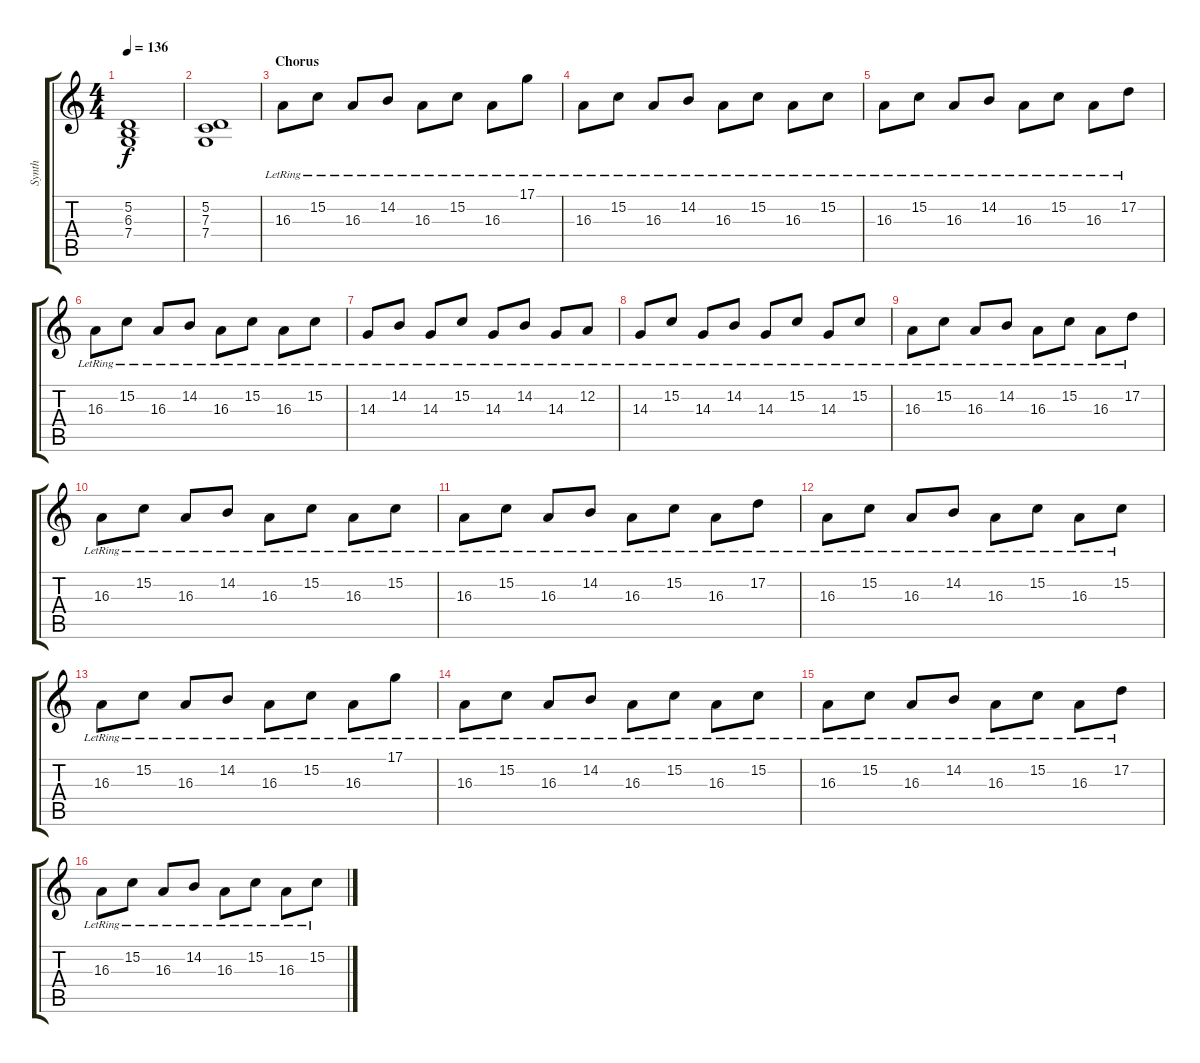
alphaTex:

\track ("Synth" "Synth") {instrument stringensemble2}
\staff {score tabs}
\tuning (D4 A3 F3 C3 G2 D2) {hide}
\ts (4 4)
\tempo 136
\clef g2
\ks c
(5.2 6.3 7.4).1{dy f} |
(5.2 7.3 7.4).1 |
\section ("" "Chorus")
16.3{lr}.8{volume 13 instrument acousticgrandpiano} 15.2{lr}.8 16.3{lr}.8 14.2{lr}.8 16.3{lr}.8 15.2{lr}.8 16.3{lr}.8 17.1{lr}.8 |
16.3{lr}.8 15.2{lr}.8 16.3{lr}.8 14.2{lr}.8 16.3{lr}.8 15.2{lr}.8 16.3{lr}.8 15.2{lr}.8 |
16.3{lr}.8 15.2{lr}.8 16.3{lr}.8 14.2{lr}.8 16.3{lr}.8 15.2{lr}.8 16.3{lr}.8 17.2{lr}.8 |
16.3{lr}.8 15.2{lr}.8 16.3{lr}.8 14.2{lr}.8 16.3{lr}.8 15.2{lr}.8 16.3{lr}.8 15.2{lr}.8 |
14.3{lr}.8 14.2{lr}.8 14.3{lr}.8 15.2{lr}.8 14.3{lr}.8 14.2{lr}.8 14.3{lr}.8 12.2{lr}.8 |
14.3{lr}.8 15.2{lr}.8 14.3{lr}.8 14.2{lr}.8 14.3{lr}.8 15.2{lr}.8 14.3{lr}.8 15.2{lr}.8 |
16.3{lr}.8 15.2{lr}.8 16.3{lr}.8 14.2{lr}.8 16.3{lr}.8 15.2{lr}.8 16.3{lr}.8 17.2{lr}.8 |
16.3{lr}.8 15.2{lr}.8 16.3{lr}.8 14.2{lr}.8 16.3{lr}.8 15.2{lr}.8 16.3{lr}.8 15.2{lr}.8 |
16.3{lr}.8 15.2{lr}.8 16.3{lr}.8 14.2{lr}.8 16.3{lr}.8 15.2{lr}.8 16.3{lr}.8 17.2{lr}.8 |
16.3{lr}.8 15.2{lr}.8 16.3{lr}.8 14.2{lr}.8 16.3{lr}.8 15.2{lr}.8 16.3{lr}.8 15.2{lr}.8 |
16.3{lr}.8 15.2{lr}.8 16.3{lr}.8 14.2{lr}.8 16.3{lr}.8 15.2{lr}.8 16.3{lr}.8 17.1{lr}.8 |
16.3{lr}.8 15.2{lr}.8 16.3{lr}.8 14.2{lr}.8 16.3{lr}.8 15.2{lr}.8 16.3{lr}.8 15.2{lr}.8 |
16.3{lr}.8 15.2{lr}.8 16.3{lr}.8 14.2{lr}.8 16.3{lr}.8 15.2{lr}.8 16.3{lr}.8 17.2{lr}.8 |
16.3{lr}.8 15.2{lr}.8 16.3{lr}.8 14.2{lr}.8 16.3{lr}.8 15.2{lr}.8 16.3{lr}.8 15.2{lr}.8
